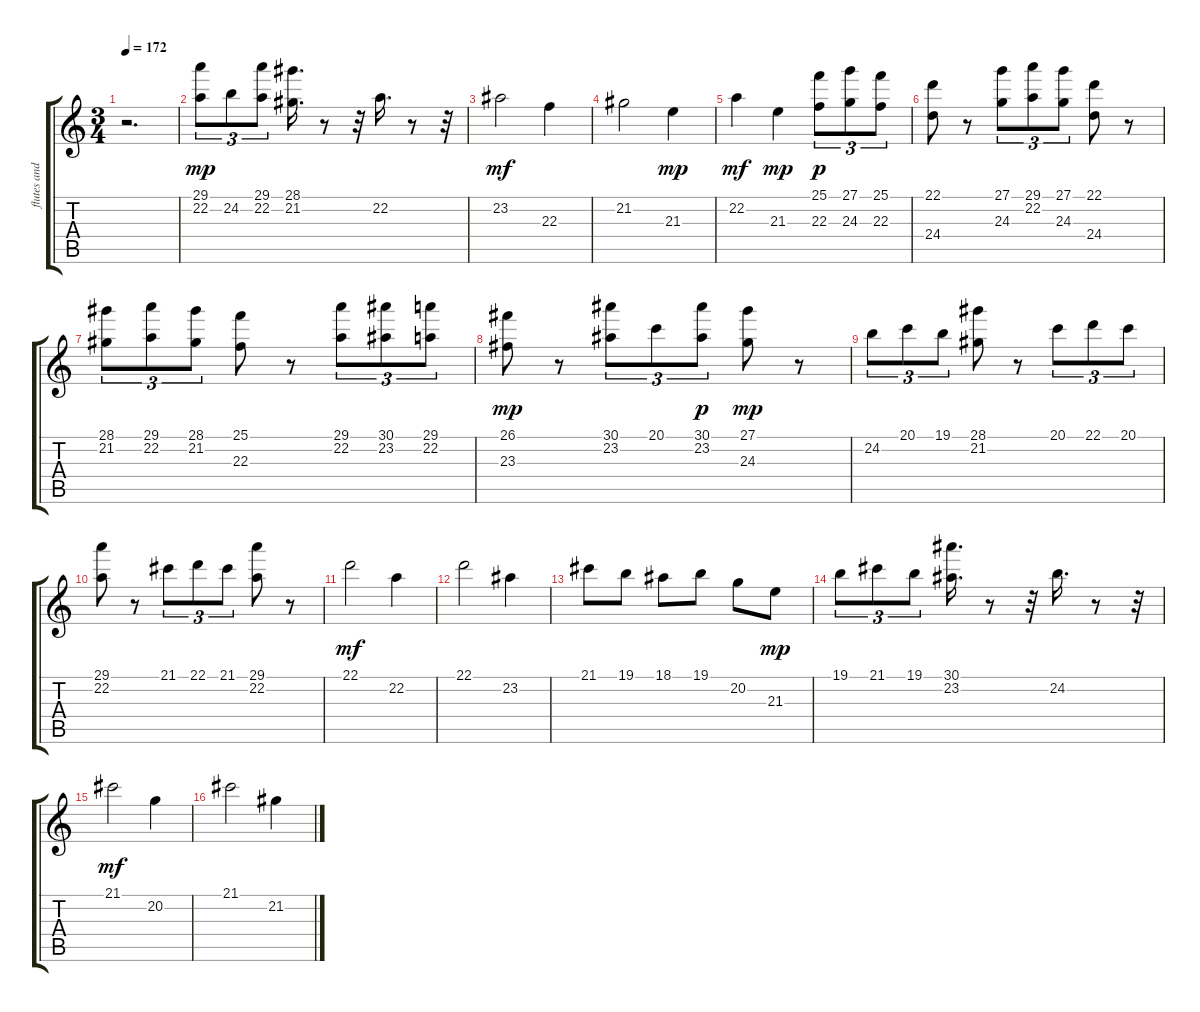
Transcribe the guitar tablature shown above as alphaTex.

\track ("flutes and piccolo" "flutes and") {instrument flute}
\staff {score tabs}
\tuning (E4 B3 G3 D3 A2 E2) {hide}
\ts (3 4)
\tempo 172
\clef g2
\ks c
r.2{d dy mp} |
(29.1 22.2).8{tu (3 2)} 24.2.8{tu (3 2)} (29.1 22.2).8{tu (3 2)} (28.1 21.2).16{d} r.8 r.32 22.2.16{d} r.8 r.32 |
23.2.2{dy mf} 22.3.4 |
21.2.2 21.3.4{dy mp} |
22.2.4{dy mf} 21.3.4{dy mp} (25.1 22.3).8{tu (3 2) dy p} (27.1 24.3).8{tu (3 2)} (25.1 22.3).8{tu (3 2)} |
(22.1 24.4).8 r.8 (27.1 24.3).8{tu (3 2)} (29.1 22.2).8{tu (3 2)} (27.1 24.3).8{tu (3 2)} (22.1 24.4).8 r.8 |
(28.1 21.2).8{tu (3 2)} (29.1 22.2).8{tu (3 2)} (28.1 21.2).8{tu (3 2)} (25.1 22.3).8 r.8 (29.1 22.2).8{tu (3 2)} (30.1 23.2).8{tu (3 2)} (29.1 22.2).8{tu (3 2)} |
(26.1 23.3).8{dy mp} r.8 (30.1 23.2).8{tu (3 2)} 20.1.8{tu (3 2)} (30.1 23.2).8{tu (3 2) dy p} (27.1 24.3).8{dy mp} r.8 |
24.2.8{tu (3 2)} 20.1.8{tu (3 2)} 19.1.8{tu (3 2)} (28.1 21.2).8 r.8 20.1.8{tu (3 2)} 22.1.8{tu (3 2)} 20.1.8{tu (3 2)} |
(29.1 22.2).8 r.8 21.1.8{tu (3 2)} 22.1.8{tu (3 2)} 21.1.8{tu (3 2)} (29.1 22.2).8 r.8 |
22.1.2{dy mf} 22.2.4 |
22.1.2 23.2.4 |
21.1.8 19.1.8 18.1.8 19.1.8 20.2.8 21.3.8{dy mp} |
19.1.8{tu (3 2)} 21.1.8{tu (3 2)} 19.1.8{tu (3 2)} (30.1 23.2).16{d} r.8 r.32 24.2.16{d} r.8 r.32 |
21.1.2{dy mf} 20.2.4 |
21.1.2 21.2.4
